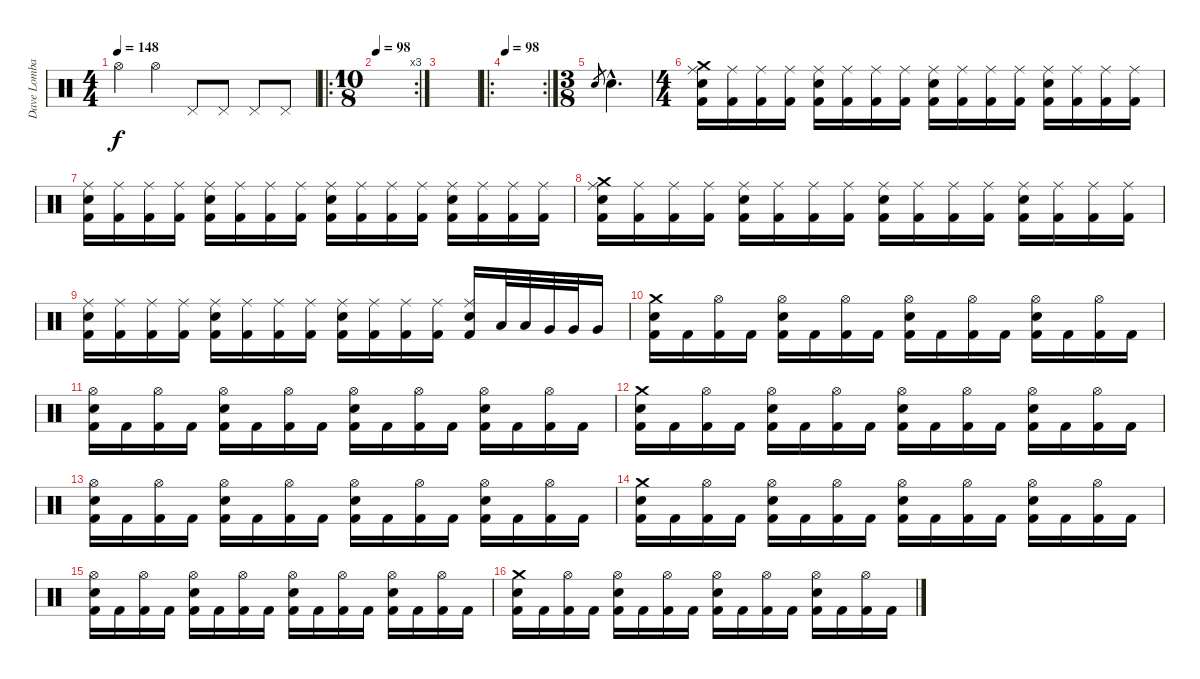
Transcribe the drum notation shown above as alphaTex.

\track ("Dave Lombardo" "Dave Lomba") {instrument percussion}
\staff {score}
\articulation defaults
\ts (4 4)
\tempo 148
\tempo 98
\tempo 148
\clef neutral
\ks c "Hi-Hat (open)".4{dy f} "Hi-Hat (open)".4 "Pedal Hi-Hat (hit)".8 "Pedal Hi-Hat (hit)".8 "Pedal Hi-Hat (hit)".8 "Pedal Hi-Hat (hit)".8
|
\ro
\rc 3
\ts (10 8)
\tempo 98
|
|
\ro
\rc 2
\tempo 98
|
\ts (3 8)
"Electric Snare (hit)".8{gr} "Electric Snare (hit)"{hac}.4{d} |
\ts (4 4)
("Crash medium (hit)" "Electric Snare (hit)" "Ride (middle)" "Kick (hit) 2").16 ("Ride (middle)" "Kick (hit) 2").16 ("Ride (middle)" "Kick (hit) 2").16 ("Ride (middle)" "Kick (hit) 2").16 ("Electric Snare (hit)" "Ride (middle)" "Kick (hit) 2").16 ("Ride (middle)" "Kick (hit) 2").16 ("Ride (middle)" "Kick (hit) 2").16 ("Ride (middle)" "Kick (hit) 2").16 ("Electric Snare (hit)" "Ride (middle)" "Kick (hit) 2").16 ("Ride (middle)" "Kick (hit) 2").16 ("Ride (middle)" "Kick (hit) 2").16 ("Ride (middle)" "Kick (hit) 2").16 ("Electric Snare (hit)" "Ride (middle)" "Kick (hit) 2").16 ("Ride (middle)" "Kick (hit) 2").16 ("Ride (middle)" "Kick (hit) 2").16 ("Ride (middle)" "Kick (hit) 2").16 |
("Electric Snare (hit)" "Ride (middle)" "Kick (hit) 2").16 ("Ride (middle)" "Kick (hit) 2").16 ("Ride (middle)" "Kick (hit) 2").16 ("Ride (middle)" "Kick (hit) 2").16 ("Electric Snare (hit)" "Ride (middle)" "Kick (hit) 2").16 ("Ride (middle)" "Kick (hit) 2").16 ("Ride (middle)" "Kick (hit) 2").16 ("Ride (middle)" "Kick (hit) 2").16 ("Electric Snare (hit)" "Ride (middle)" "Kick (hit) 2").16 ("Ride (middle)" "Kick (hit) 2").16 ("Ride (middle)" "Kick (hit) 2").16 ("Ride (middle)" "Kick (hit) 2").16 ("Electric Snare (hit)" "Ride (middle)" "Kick (hit) 2").16 ("Ride (middle)" "Kick (hit) 2").16 ("Ride (middle)" "Kick (hit) 2").16 ("Ride (middle)" "Kick (hit) 2").16 |
("Crash medium (hit)" "Electric Snare (hit)" "Ride (middle)" "Kick (hit) 2").16 ("Ride (middle)" "Kick (hit) 2").16 ("Ride (middle)" "Kick (hit) 2").16 ("Ride (middle)" "Kick (hit) 2").16 ("Electric Snare (hit)" "Ride (middle)" "Kick (hit) 2").16 ("Ride (middle)" "Kick (hit) 2").16 ("Ride (middle)" "Kick (hit) 2").16 ("Ride (middle)" "Kick (hit) 2").16 ("Electric Snare (hit)" "Ride (middle)" "Kick (hit) 2").16 ("Ride (middle)" "Kick (hit) 2").16 ("Ride (middle)" "Kick (hit) 2").16 ("Ride (middle)" "Kick (hit) 2").16 ("Electric Snare (hit)" "Ride (middle)" "Kick (hit) 2").16 ("Ride (middle)" "Kick (hit) 2").16 ("Ride (middle)" "Kick (hit) 2").16 ("Ride (middle)" "Kick (hit) 2").16 |
("Electric Snare (hit)" "Ride (middle)" "Kick (hit) 2").16 ("Ride (middle)" "Kick (hit) 2").16 ("Ride (middle)" "Kick (hit) 2").16 ("Ride (middle)" "Kick (hit) 2").16 ("Electric Snare (hit)" "Ride (middle)" "Kick (hit) 2").16 ("Ride (middle)" "Kick (hit) 2").16 ("Ride (middle)" "Kick (hit) 2").16 ("Ride (middle)" "Kick (hit) 2").16 ("Electric Snare (hit)" "Ride (middle)" "Kick (hit) 2").16 ("Ride (middle)" "Kick (hit) 2").16 ("Ride (middle)" "Kick (hit) 2").16 ("Ride (middle)" "Kick (hit) 2").16 ("Electric Snare (hit)" "Ride (middle)" "Kick (hit) 2").16 "Low Tom (hit)".32 "Low Tom (hit)".32 "Very Low Tom (hit)".32 "Very Low Tom (hit)".32 "Very Low Tom (hit)".16 |
("Electric Snare (hit)" "Crash medium (hit)" "Kick (hit) 2").16 "Kick (hit) 2".16 ("Hi-Hat (open)" "Kick (hit) 2").16 "Kick (hit) 2".16 ("Electric Snare (hit)" "Hi-Hat (open)" "Kick (hit) 2").16 "Kick (hit) 2".16 ("Hi-Hat (open)" "Kick (hit) 2").16 "Kick (hit) 2".16 ("Electric Snare (hit)" "Hi-Hat (open)" "Kick (hit) 2").16 "Kick (hit) 2".16 ("Hi-Hat (open)" "Kick (hit) 2").16 "Kick (hit) 2".16 ("Electric Snare (hit)" "Hi-Hat (open)" "Kick (hit) 2").16 "Kick (hit) 2".16 ("Hi-Hat (open)" "Kick (hit) 2").16 "Kick (hit) 2".16 |
("Electric Snare (hit)" "Hi-Hat (open)" "Kick (hit) 2").16 "Kick (hit) 2".16 ("Hi-Hat (open)" "Kick (hit) 2").16 "Kick (hit) 2".16 ("Electric Snare (hit)" "Hi-Hat (open)" "Kick (hit) 2").16 "Kick (hit) 2".16 ("Hi-Hat (open)" "Kick (hit) 2").16 "Kick (hit) 2".16 ("Electric Snare (hit)" "Hi-Hat (open)" "Kick (hit) 2").16 "Kick (hit) 2".16 ("Hi-Hat (open)" "Kick (hit) 2").16 "Kick (hit) 2".16 ("Electric Snare (hit)" "Hi-Hat (open)" "Kick (hit) 2").16 "Kick (hit) 2".16 ("Hi-Hat (open)" "Kick (hit) 2").16 "Kick (hit) 2".16 |
("Electric Snare (hit)" "Crash medium (hit)" "Kick (hit) 2").16 "Kick (hit) 2".16 ("Hi-Hat (open)" "Kick (hit) 2").16 "Kick (hit) 2".16 ("Electric Snare (hit)" "Hi-Hat (open)" "Kick (hit) 2").16 "Kick (hit) 2".16 ("Hi-Hat (open)" "Kick (hit) 2").16 "Kick (hit) 2".16 ("Electric Snare (hit)" "Hi-Hat (open)" "Kick (hit) 2").16 "Kick (hit) 2".16 ("Hi-Hat (open)" "Kick (hit) 2").16 "Kick (hit) 2".16 ("Electric Snare (hit)" "Hi-Hat (open)" "Kick (hit) 2").16 "Kick (hit) 2".16 ("Hi-Hat (open)" "Kick (hit) 2").16 "Kick (hit) 2".16 |
("Electric Snare (hit)" "Hi-Hat (open)" "Kick (hit) 2").16 "Kick (hit) 2".16 ("Hi-Hat (open)" "Kick (hit) 2").16 "Kick (hit) 2".16 ("Electric Snare (hit)" "Hi-Hat (open)" "Kick (hit) 2").16 "Kick (hit) 2".16 ("Hi-Hat (open)" "Kick (hit) 2").16 "Kick (hit) 2".16 ("Electric Snare (hit)" "Hi-Hat (open)" "Kick (hit) 2").16 "Kick (hit) 2".16 ("Hi-Hat (open)" "Kick (hit) 2").16 "Kick (hit) 2".16 ("Electric Snare (hit)" "Hi-Hat (open)" "Kick (hit) 2").16 "Kick (hit) 2".16 ("Hi-Hat (open)" "Kick (hit) 2").16 "Kick (hit) 2".16 |
("Electric Snare (hit)" "Crash medium (hit)" "Kick (hit) 2").16 "Kick (hit) 2".16 ("Hi-Hat (open)" "Kick (hit) 2").16 "Kick (hit) 2".16 ("Electric Snare (hit)" "Hi-Hat (open)" "Kick (hit) 2").16 "Kick (hit) 2".16 ("Hi-Hat (open)" "Kick (hit) 2").16 "Kick (hit) 2".16 ("Electric Snare (hit)" "Hi-Hat (open)" "Kick (hit) 2").16 "Kick (hit) 2".16 ("Hi-Hat (open)" "Kick (hit) 2").16 "Kick (hit) 2".16 ("Electric Snare (hit)" "Hi-Hat (open)" "Kick (hit) 2").16 "Kick (hit) 2".16 ("Hi-Hat (open)" "Kick (hit) 2").16 "Kick (hit) 2".16 |
("Electric Snare (hit)" "Hi-Hat (open)" "Kick (hit) 2").16 "Kick (hit) 2".16 ("Hi-Hat (open)" "Kick (hit) 2").16 "Kick (hit) 2".16 ("Electric Snare (hit)" "Hi-Hat (open)" "Kick (hit) 2").16 "Kick (hit) 2".16 ("Hi-Hat (open)" "Kick (hit) 2").16 "Kick (hit) 2".16 ("Electric Snare (hit)" "Hi-Hat (open)" "Kick (hit) 2").16 "Kick (hit) 2".16 ("Hi-Hat (open)" "Kick (hit) 2").16 "Kick (hit) 2".16 ("Electric Snare (hit)" "Hi-Hat (open)" "Kick (hit) 2").16 "Kick (hit) 2".16 ("Hi-Hat (open)" "Kick (hit) 2").16 "Kick (hit) 2".16 |
("Electric Snare (hit)" "Crash medium (hit)" "Kick (hit) 2").16 "Kick (hit) 2".16 ("Hi-Hat (open)" "Kick (hit) 2").16 "Kick (hit) 2".16 ("Electric Snare (hit)" "Hi-Hat (open)" "Kick (hit) 2").16 "Kick (hit) 2".16 ("Hi-Hat (open)" "Kick (hit) 2").16 "Kick (hit) 2".16 ("Electric Snare (hit)" "Hi-Hat (open)" "Kick (hit) 2").16 "Kick (hit) 2".16 ("Hi-Hat (open)" "Kick (hit) 2").16 "Kick (hit) 2".16 ("Electric Snare (hit)" "Hi-Hat (open)" "Kick (hit) 2").16 "Kick (hit) 2".16 ("Hi-Hat (open)" "Kick (hit) 2").16 "Kick (hit) 2".16
